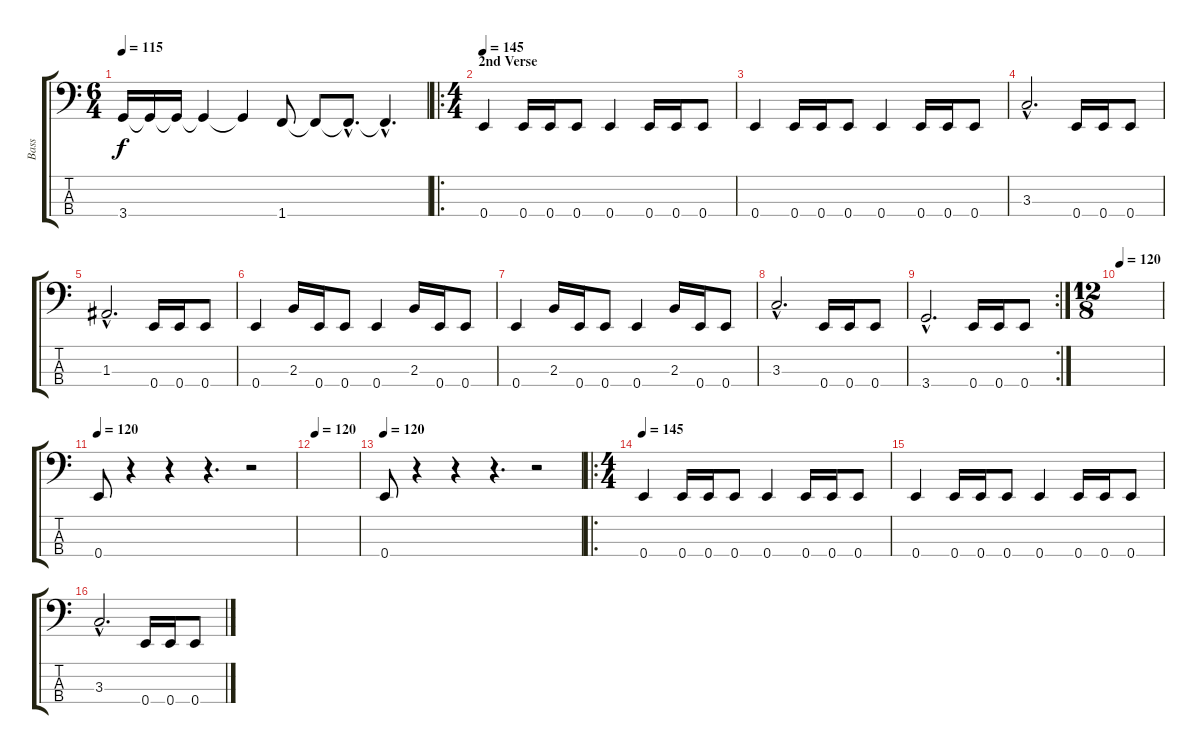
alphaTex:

\track ("Bass" "Bass") {instrument electricbasspick}
\staff {score tabs}
\tuning (G2 D2 A1 E1) {hide}
\ts (6 4)
\tempo 115
\clef f4
\ks c
3.4.16{dy f} 3.4{t}.16 3.4{t}.16 3.4{t}.4 3.4{t}.4 1.4.8 1.4{t}.8 1.4{hac t}.8{d} 1.4{hac t}.4{d volume 0} |
\ro
\ts (4 4)
\section ("" "2nd Verse")
\tempo 145
0.4.4{volume 16 instrument electricbasspick} 0.4.16 0.4.16 0.4.8 0.4.4 0.4.16 0.4.16 0.4.8 |
0.4.4 0.4.16 0.4.16 0.4.8 0.4.4 0.4.16 0.4.16 0.4.8 |
3.3{hac}.2{d} 0.4.16 0.4.16 0.4.8 |
1.3{hac}.2{d} 0.4.16 0.4.16 0.4.8 |
0.4.4 2.3.16 0.4.16 0.4.8 0.4.4 2.3.16 0.4.16 0.4.8 |
0.4.4 2.3.16 0.4.16 0.4.8 0.4.4 2.3.16 0.4.16 0.4.8 |
3.3{hac}.2{d} 0.4.16 0.4.16 0.4.8 |
\rc 2
3.4{hac}.2{d} 0.4.16 0.4.16 0.4.8 |
\ts (12 8)
\tempo 120
|
\tempo 120
0.4.8 r.4 r.4 r.4{d} r.2 |
\tempo 120
|
\tempo 120
0.4.8 r.4 r.4 r.4{d} r.2 |
\ro
\ts (4 4)
\tempo 145
0.4.4 0.4.16 0.4.16 0.4.8 0.4.4 0.4.16 0.4.16 0.4.8 |
0.4.4 0.4.16 0.4.16 0.4.8 0.4.4 0.4.16 0.4.16 0.4.8 |
3.3{hac}.2{d} 0.4.16 0.4.16 0.4.8
